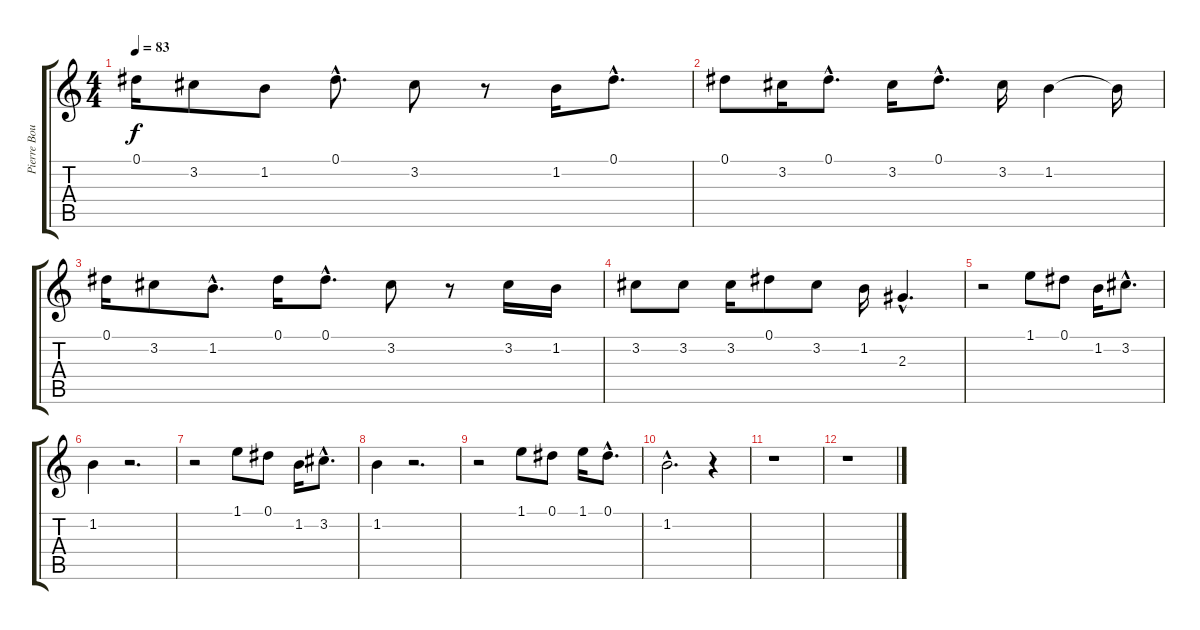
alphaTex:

\track ("Pierre Bouvier" "Pierre Bou") {instrument contrabass}
\staff {score tabs}
\tuning (Eb4 Bb3 Gb3 Db3 Ab2 Eb2) {hide}
\ts (4 4)
\tempo 83
\clef g2
\ks c
0.1.16{dy f} 3.2.8 1.2.8 0.1{hac}.8{d} 3.2.8 r.8 1.2.16 0.1{hac}.8{d} |
0.1.8 3.2.16 0.1{hac}.8{d} 3.2.16 0.1{hac}.8{d} 3.2.16 1.2.4 1.2{t}.16 |
0.1.16 3.2.8 1.2{hac}.8{d} 0.1.16 0.1{hac}.8{d} 3.2.8 r.8 3.2.16 1.2.16 |
3.2.8 3.2.8 3.2.16 0.1.8 3.2.8 1.2.16 2.3{hac}.4{d} |
r.2 1.1.8 0.1.8 1.2.16 3.2{hac}.8{d} |
1.2.4 r.2{d} |
r.2 1.1.8 0.1.8 1.2.16 3.2{hac}.8{d} |
1.2.4 r.2{d} |
r.2 1.1.8 0.1.8 1.1.16 0.1{hac}.8{d} |
1.2{hac}.2{d} r.4 |
r.1 |
r.1
